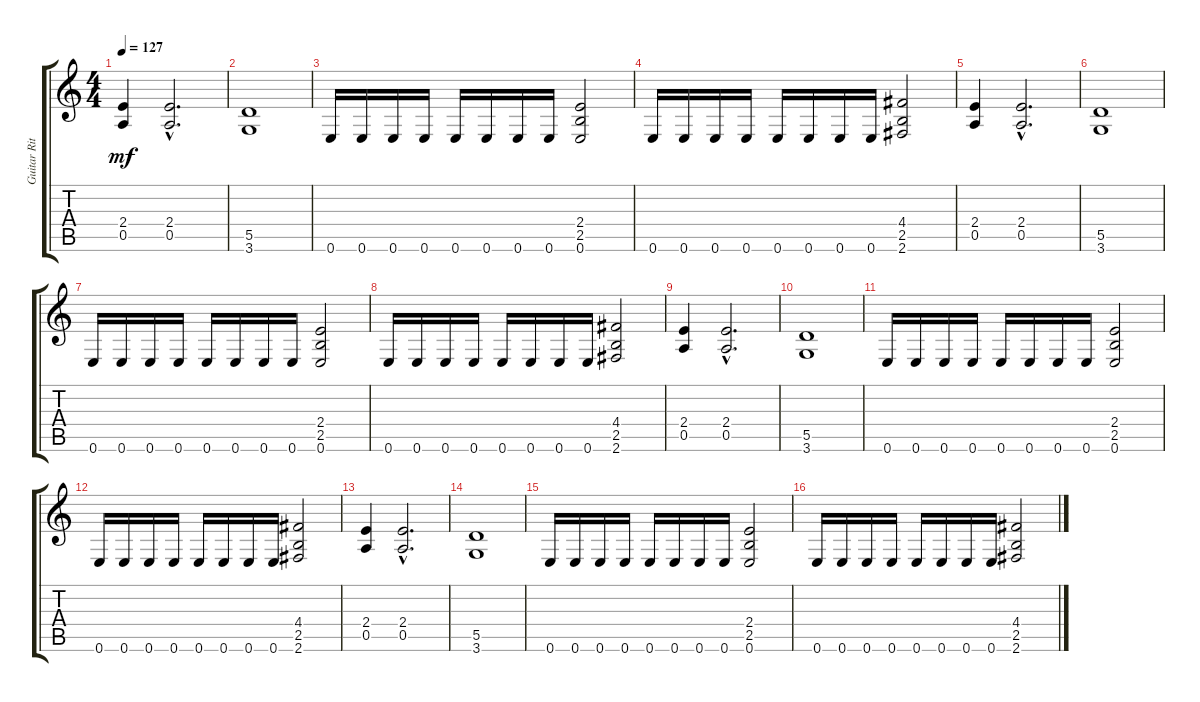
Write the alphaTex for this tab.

\track ("Guitar Rithym" "Guitar Rit") {instrument distortionguitar}
\staff {score tabs}
\tuning (E4 B3 G3 D3 A2 E2) {hide}
\ts (4 4)
\tempo 127
\clef g2
\ks c
(2.4 0.5).4{dy mf} (2.4{hac} 0.5{hac}).2{d} |
(5.5 3.6).1 |
0.6.16 0.6.16 0.6.16 0.6.16 0.6.16 0.6.16 0.6.16 0.6.16 (2.4 2.5 0.6).2 |
0.6.16 0.6.16 0.6.16 0.6.16 0.6.16 0.6.16 0.6.16 0.6.16 (4.4 2.5 2.6).2 |
(2.4 0.5).4 (2.4{hac} 0.5{hac}).2{d} |
(5.5 3.6).1 |
0.6.16 0.6.16 0.6.16 0.6.16 0.6.16 0.6.16 0.6.16 0.6.16 (2.4 2.5 0.6).2 |
0.6.16 0.6.16 0.6.16 0.6.16 0.6.16 0.6.16 0.6.16 0.6.16 (4.4 2.5 2.6).2 |
(2.4 0.5).4 (2.4{hac} 0.5{hac}).2{d} |
(5.5 3.6).1 |
0.6.16 0.6.16 0.6.16 0.6.16 0.6.16 0.6.16 0.6.16 0.6.16 (2.4 2.5 0.6).2 |
0.6.16 0.6.16 0.6.16 0.6.16 0.6.16 0.6.16 0.6.16 0.6.16 (4.4 2.5 2.6).2 |
(2.4 0.5).4 (2.4{hac} 0.5{hac}).2{d} |
(5.5 3.6).1 |
0.6.16 0.6.16 0.6.16 0.6.16 0.6.16 0.6.16 0.6.16 0.6.16 (2.4 2.5 0.6).2 |
0.6.16 0.6.16 0.6.16 0.6.16 0.6.16 0.6.16 0.6.16 0.6.16 (4.4 2.5 2.6).2
